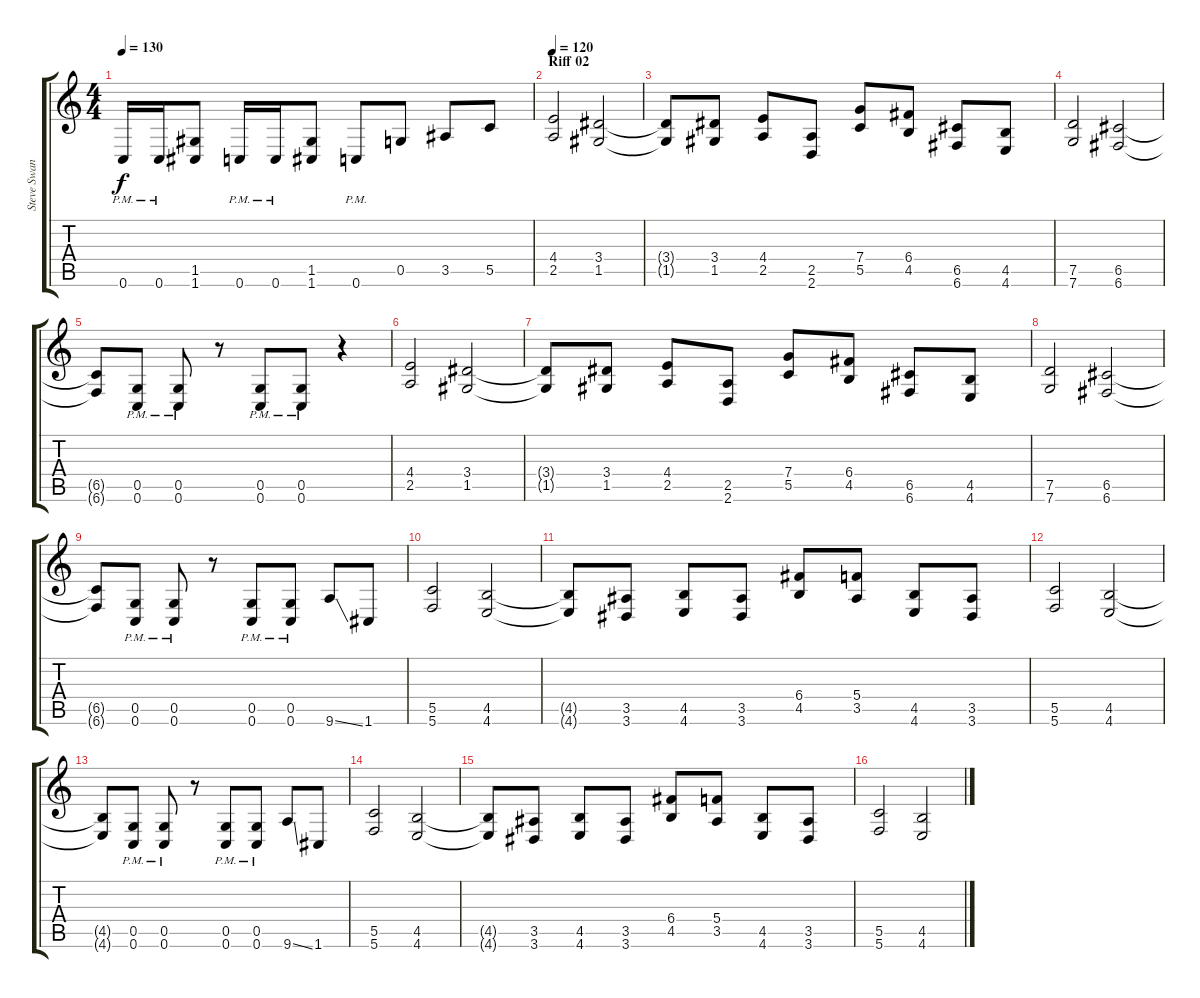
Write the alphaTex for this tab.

\track ("Steve Swanson" "Steve Swan") {instrument distortionguitar}
\staff {score tabs}
\tuning (E4 C4 G3 C3 G2 C2) {hide}
\ts (4 4)
\tempo 130
\clef g2
\ks c
0.6{pm}.16{dy f} 0.6{pm}.16 (1.5 1.6).8 0.6{pm}.16 0.6{pm}.16 (1.5 1.6).8 0.6{pm}.8 0.5.8 3.5.8 5.5.8 |
\section ("" "Riff 02")
\tempo 120
(4.4 2.5).2 (3.4 1.5).2 |
(3.4{t} 1.5{t}).8 (3.4 1.5).8 (4.4 2.5).8 (2.5 2.6).8 (7.4 5.5).8 (6.4 4.5).8 (6.5 6.6).8 (4.5 4.6).8 |
(7.5 7.6).2 (6.5 6.6).2 |
(6.5{t} 6.6{t}).8 (0.5{pm} 0.6{pm}).8 (0.5{pm} 0.6{pm}).8 r.8 (0.5{pm} 0.6{pm}).8 (0.5{pm} 0.6{pm}).8 r.4 |
(4.4 2.5).2 (3.4 1.5).2 |
(3.4{t} 1.5{t}).8 (3.4 1.5).8 (4.4 2.5).8 (2.5 2.6).8 (7.4 5.5).8 (6.4 4.5).8 (6.5 6.6).8 (4.5 4.6).8 |
(7.5 7.6).2 (6.5 6.6).2 |
(6.5{t} 6.6{t}).8 (0.5{pm} 0.6{pm}).8 (0.5{pm} 0.6{pm}).8 r.8 (0.5{pm} 0.6{pm}).8 (0.5{pm} 0.6{pm}).8 9.6{ss}.8 1.6.8 |
(5.5 5.6).2 (4.5 4.6).2 |
(4.5{t} 4.6{t}).8 (3.5 3.6).8 (4.5 4.6).8 (3.5 3.6).8 (6.4 4.5).8 (5.4 3.5).8 (4.5 4.6).8 (3.5 3.6).8 |
(5.5 5.6).2 (4.5 4.6).2 |
(4.5{t} 4.6{t}).8 (0.5{pm} 0.6{pm}).8 (0.5{pm} 0.6{pm}).8 r.8 (0.5{pm} 0.6{pm}).8 (0.5{pm} 0.6{pm}).8 9.6{ss}.8 1.6.8 |
(5.5 5.6).2 (4.5 4.6).2 |
(4.5{t} 4.6{t}).8 (3.5 3.6).8 (4.5 4.6).8 (3.5 3.6).8 (6.4 4.5).8 (5.4 3.5).8 (4.5 4.6).8 (3.5 3.6).8 |
(5.5 5.6).2 (4.5 4.6).2
